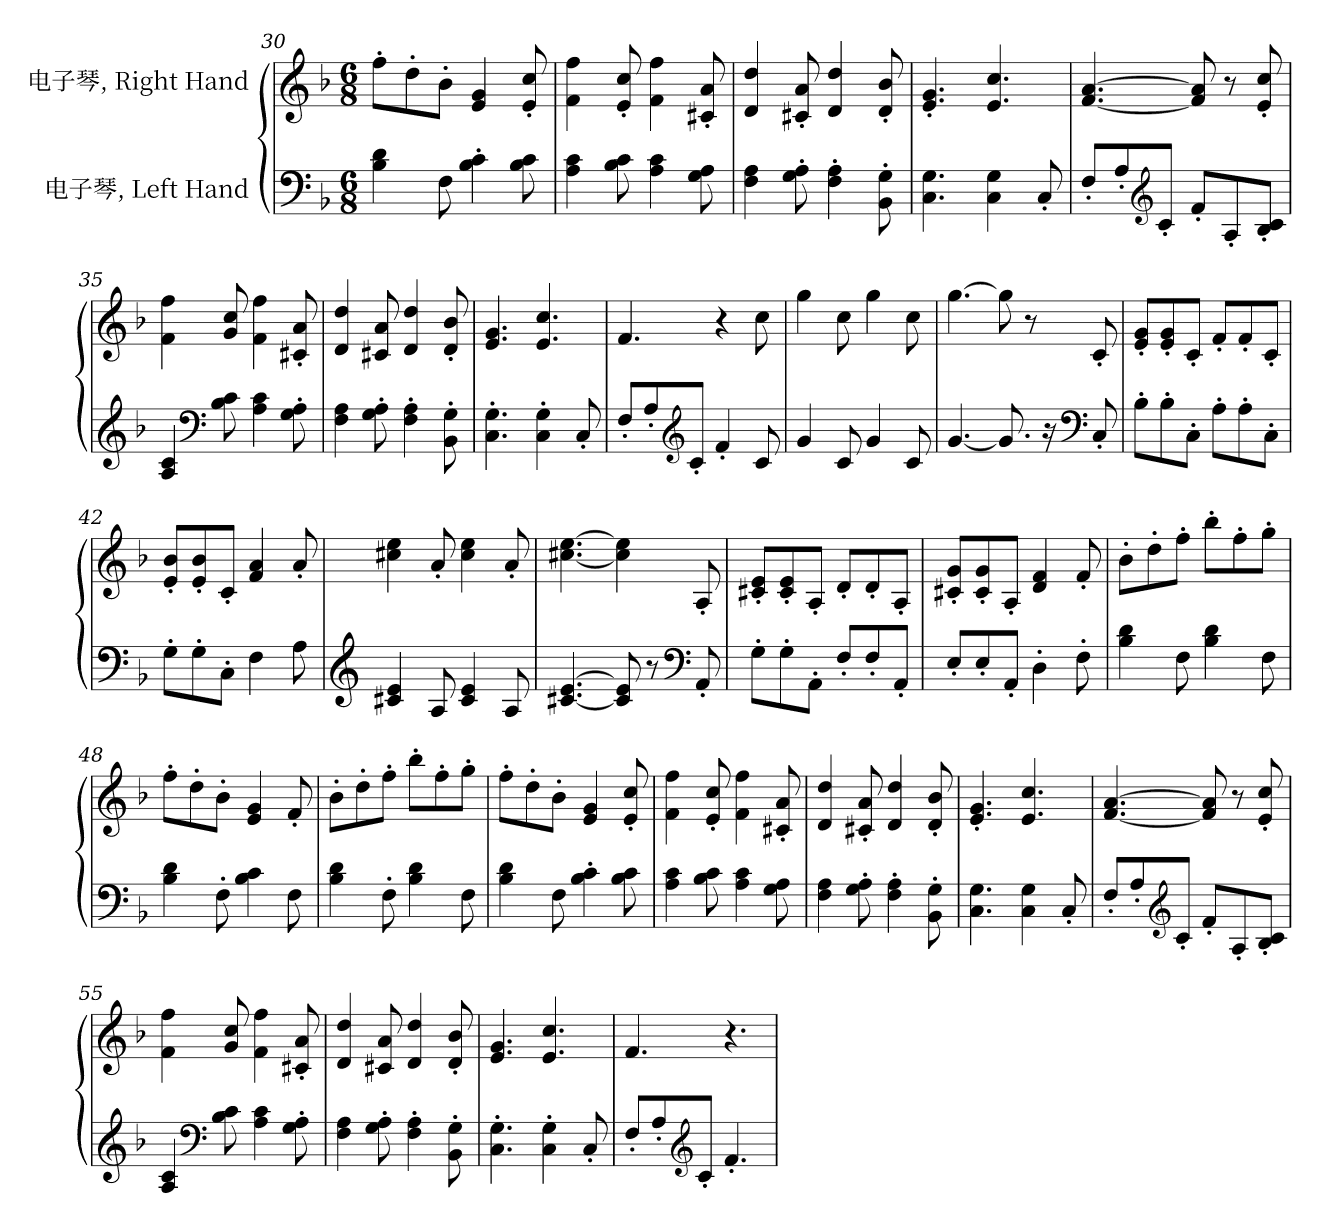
**kern	**kern
*part2	*part1
*staff2	*staff1
*I"电子琴, Left Hand	*I"电子琴, Right Hand
*clefF4	*clefG2
*k[b-]	*k[b-]
*M6/8	*M6/8
=30	=30
4B-\ 4d\	8ff'\L
.	8dd'\
8F\	8b-'\J
4B-\' 4c\'	4e/ 4g/
8B-\ 8c\	8e/' 8cc/'
=31	=31
4A\ 4c\	4f\ 4ff\
8B-\ 8c\	8e/' 8cc/'
4A\ 4c\	4f\ 4ff\
8G\ 8A\	8c#X/' 8a/'
!!LO:PB:g=z
=32	=32
4F\ 4A\	4d/ 4dd/
8G\' 8A\'	8c#X/' 8a/'
4F\' 4A\'	4d/ 4dd/
8BB-\' 8G\'	8d/' 8b-/'
=33	=33
4.C\ 4.G\	4.e/' 4.g/'
4C\ 4G\	4.e/ 4.cc/
8C'/	.
=34	=34
8F'/L	[4.f/ [4.a/
8A'/	.
*clefG2	*
8c'/J	.
8f'/L	8f/] 8a/]
8A'/	8r
8B-/' 8c/'J	8e/' 8cc/'
=35	=35
4A/ 4c/	4f\ 4ff\
*clefF4	*
8B-\ 8c\	8g/ 8cc/
4A\ 4c\	4f\ 4ff\
8G\' 8A\'	8c#X/' 8a/'
=36	=36
4F\ 4A\	4d/ 4dd/
8G\' 8A\'	8c#X/ 8a/
4F\' 4A\'	4d/ 4dd/
8BB-\' 8G\'	8d/' 8b-/'
!!LO:LB:g=z
=37	=37
4.C\' 4.G\'	4.e/ 4.g/
4C\' 4G\'	4.e/ 4.cc/
8C'/	.
=38	=38
8F'/L	4.f/
8A'/	.
*clefG2	*
8c'/J	.
4f'/	4r
8c/	8cc\
=39	=39
4g/	4gg\
8c/	8cc\
4g/	4gg\
8c/	8cc\
=40	=40
[4.g/	[4.gg\
8.g/]	8gg\]
.	8r
16r	.
*clefF4	*
8C'/	8c'/
=41	=41
8B-'\L	8e/' 8g/'L
8B-'\	8e/' 8g/'
8C'\J	8c'/J
8A'\L	8f'/L
8A'\	8f'/
8C'\J	8c'/J
=42	=42
8G'\L	8e/' 8b-/'L
8G'\	8e/' 8b-/'
8C'\J	8c'/J
4F\	4f/ 4a/
8A\	8a'/
!!LO:LB:g=z
=43	=43
*clefG2	*
4c#X/ 4e/	4cc#X\ 4ee\
8A/	8a'/
4c#/ 4e/	4cc#\ 4ee\
8A/	8a'/
=44	=44
[4.c#X/ [4.e/	[4.cc#X\ [4.ee\
8c#/] 8e/]	4cc#\] 4ee\]
8r	.
*clefF4	*
8AA'/	8A'/
=45	=45
8G'\L	8c#X/' 8e/'L
8G'\	8c#/' 8e/'
8AA'\J	8A'/J
8F'/L	8d'/L
8F'/	8d'/
8AA'/J	8A'/J
=46	=46
8E'/L	8c#X/' 8g/'L
8E'/	8c#/' 8g/'
8AA'/J	8A'/J
4D'\	4d/ 4f/
8F'\	8f'/
=47	=47
4B-\ 4d\	8b-'\L
.	8dd'\
8F\	8ff'\J
4B-\ 4d\	8bb-'\L
.	8ff'\
8F\	8gg'\J
!!LO:LB:g=z
=48	=48
4B-\ 4d\	8ff'\L
.	8dd'\
8F'\	8b-'\J
4B-\ 4c\	4e/ 4g/
8F\	8f'/
=49	=49
4B-\ 4d\	8b-'\L
.	8dd'\
8F'\	8ff'\J
4B-\ 4d\	8bb-'\L
.	8ff'\
8F\	8gg'\J
=50	=50
4B-\ 4d\	8ff'\L
.	8dd'\
8F\	8b-'\J
4B-\' 4c\'	4e/ 4g/
8B-\ 8c\	8e/' 8cc/'
=51	=51
4A\ 4c\	4f\ 4ff\
8B-\ 8c\	8e/' 8cc/'
4A\ 4c\	4f\ 4ff\
8G\ 8A\	8c#X/' 8a/'
=52	=52
4F\ 4A\	4d/ 4dd/
8G\' 8A\'	8c#X/' 8a/'
4F\' 4A\'	4d/ 4dd/
8BB-\' 8G\'	8d/' 8b-/'
=53	=53
4.C\ 4.G\	4.e/' 4.g/'
4C\ 4G\	4.e/ 4.cc/
8C'/	.
!!LO:LB:g=z
=54	=54
8F'/L	[4.f/ [4.a/
8A'/	.
*clefG2	*
8c'/J	.
8f'/L	8f/] 8a/]
8A'/	8r
8B-/' 8c/'J	8e/' 8cc/'
=55	=55
4A/ 4c/	4f\ 4ff\
*clefF4	*
8B-\ 8c\	8g/ 8cc/
4A\ 4c\	4f\ 4ff\
8G\' 8A\'	8c#X/' 8a/'
=56	=56
4F\ 4A\	4d/ 4dd/
8G\' 8A\'	8c#X/ 8a/
4F\' 4A\'	4d/ 4dd/
8BB-\' 8G\'	8d/' 8b-/'
=57	=57
4.C\' 4.G\'	4.e/ 4.g/
4C\' 4G\'	4.e/ 4.cc/
8C'/	.
=58	=58
8F'/L	4.f/
8A'/	.
*clefG2	*
8c'/J	.
4.f'/	4.r
=	=
*-	*-
